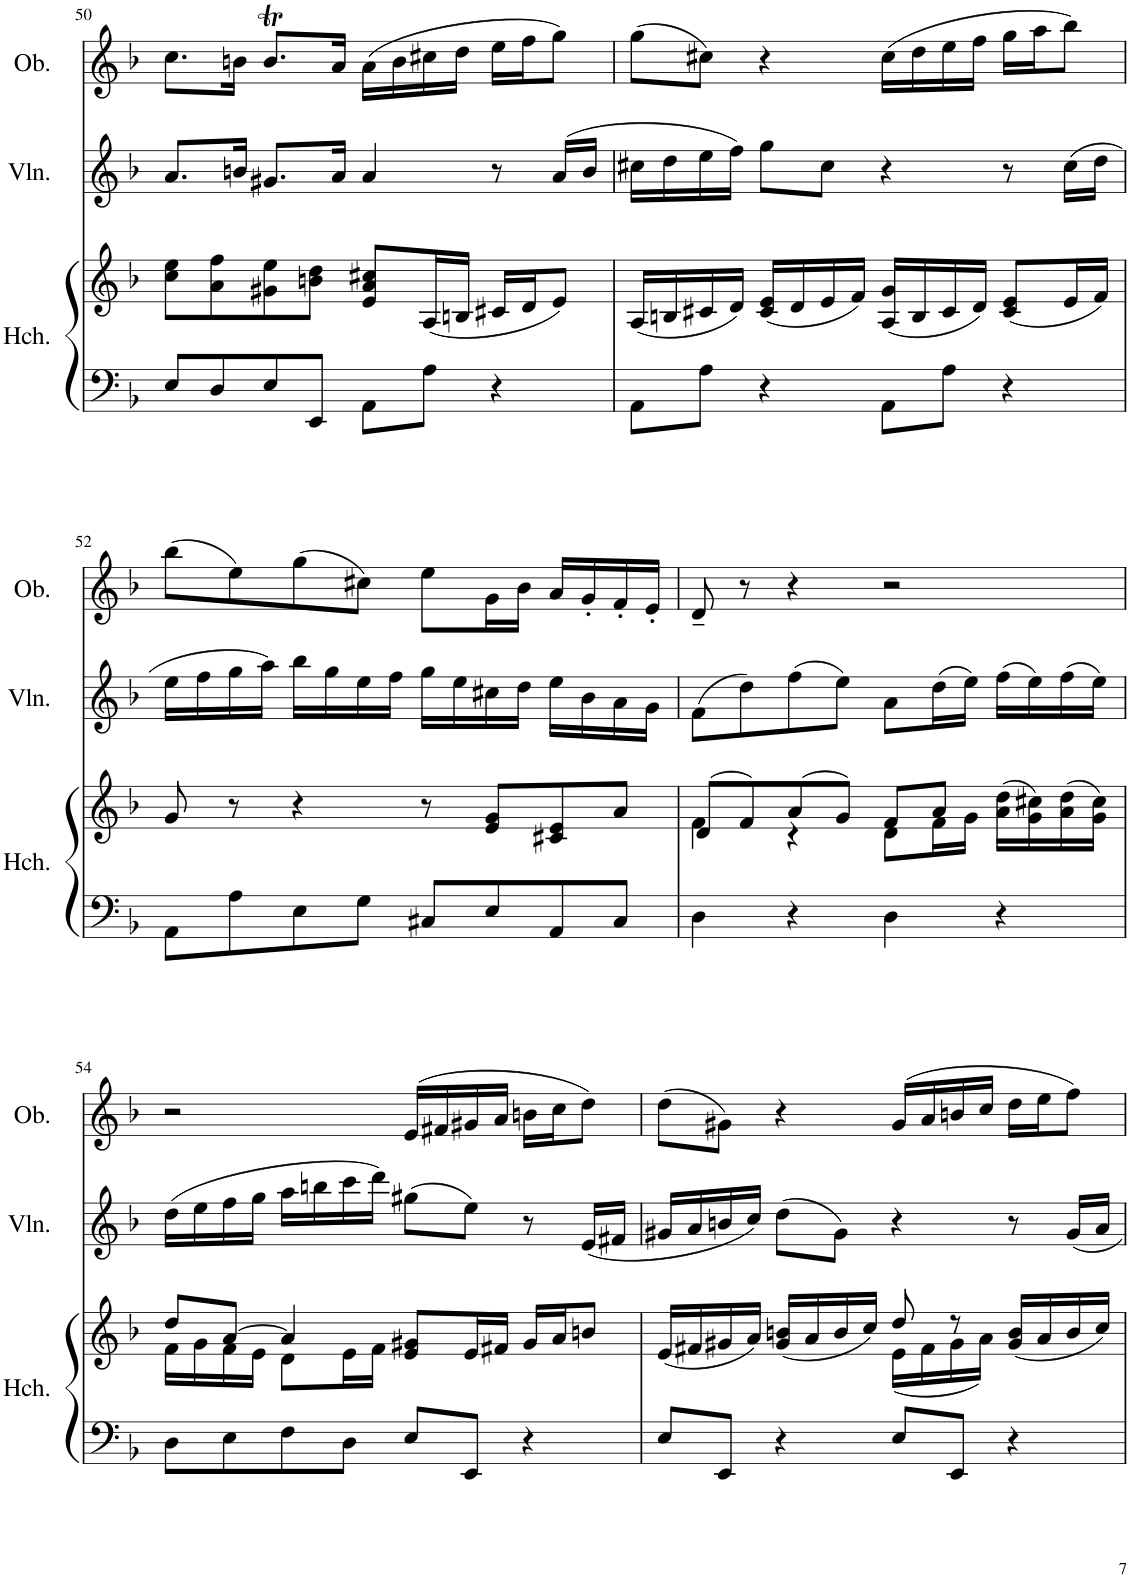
**kern	**kern	**kern	**kern
*part3	*part3	*part2	*part1
*staff4	*staff3	*staff2	*staff1
*I"Harpsichord	*	*I"Violin	*I"Oboe
*I'Hch.	*	*I'Vln.	*I'Ob.
!!LO:PB:g=z
*clefF4	*clefG2	*clefG2	*clefG2
*k[b-]	*k[b-]	*k[b-]	*k[b-]
*M4/4	*M4/4	*M4/4	*M4/4
*met(c)	*met(c)	*met(c)	*met(c)
=50	=50	=50	=50
8E/L	8cc\ 8ee\L	8.a/L	8.cc\L
8D/	8a\ 8ff\	.	.
.	.	16bn/Jk	16bn\Jk
8E/	8g#X\ 8ee\	8.g#X/L	8.bt/L
8EE/J	8bn\ 8dd\J	.	.
.	.	16a/Jk	16a/Jk
8AA\L	8e/ 8a/ 8cc#X/L	4a/	(16a\LL
.	.	.	16b\
8A\J	(16A/L	.	16cc#X\
.	16Bn/JJ	.	16dd\JJ
4r	16c#X/LL	8r	16ee\LL
.	16d/J	.	16ff\J
.	8e/J)	(16a/LL	8gg\J)
.	.	16b/JJ	.
=51	=51	=51	=51
8AA\L	(16A/LL	16cc#X\LL	(8gg\L
.	16Bn/	16dd\	.
8A\J	16c#X/	16ee\	8cc#X\J)
.	16d/JJ)	16ff\JJ)	.
4r	(16c#/ 16e/LL	8gg\L	4r
.	16d/	.	.
.	16e/	8cc#\J	.
.	16f/JJ)	.	.
8AA\L	(16A/ 16g/LL	4r	(16cc#\LL
.	16B/	.	16dd\
8A\J	16c#/	.	16ee\
.	16d/JJ)	.	16ff\JJ
4r	(8c#/ 8e/L	8r	16gg\LL
.	.	.	16aa\J
.	16e/L	(16cc#\LL	8bb-\J)
.	16f/JJ)	16dd\JJ	.
!!LO:LB:g=z
=52	=52	=52	=52
8AA\L	8g/	16ee\LL	(8bb-\L
.	.	16ff\	.
8A\	8r	16gg\	8ee\)
.	.	16aa\JJ)	.
8E\	4r	16bb-\LL	(8gg\
.	.	16gg\	.
8G\J	.	16ee\	8cc#X\J)
.	.	16ff\JJ	.
8C#X/L	8r	16gg\LL	8ee\L
.	.	16ee\	.
8E/	8e/ 8g/L	16cc#X\	16g\L
.	.	16dd\JJ	16b-\JJ
8AA/	8c#X/ 8e/	16ee\LL	16a/LL
.	.	16b-\	16g'/
8C#/J	8a/J	16a\	16f'/
.	.	16g\JJ	16e'/JJ
=53	=53	=53	=53
*	*^	*	*
4D\	(8d/L	4f\	(8f\L	8d~/
.	8f/)	.	8dd\)	8r
4r	(8a/	4r	(8ff\	4r
.	8g/J)	.	8ee\J)	.
4D\	8f/L	8d\L	8a\L	2r
.	8a/J	16f\L	(16dd\L	.
.	.	16g\JJ	16ee\JJ)	.
4r	(16a\ 16dd\LL	4ryy	(16ff\LL	.
.	16g\ 16cc#X\)	.	16ee\)	.
.	(16a\ 16dd\	.	(16ff\	.
.	16g\ 16cc#\JJ)	.	16ee\JJ)	.
!!LO:LB:g=z
=54	=54	=54	=54	=54
8D\L	8dd/L	16f\LL	(16dd\LL	2r
.	.	16g\	16ee\	.
8E\	[8a/J	16f\	16ff\	.
.	.	16e\JJ	16gg\JJ	.
8F\	4a/]	8d\L	16aa\LL	.
.	.	.	16bbn\	.
8D\J	.	16e\L	16ccc\	.
.	.	16f\JJ	16ddd\JJ)	.
8E/L	8e/ 8g#X/L	2ryy	(8gg#X\L	(16e/LL
.	.	.	.	16f#X/
8EE/J	16e/L	.	8ee\J)	16g#X/
.	16f#X/JJ	.	.	16a/JJ
4r	16g#/LL	.	8r	16bn\LL
.	16a/J	.	.	16cc\J
.	8bn/J	.	(16e/LL	8dd\J)
.	.	.	16f#X/JJ	.
=55	=55	=55	=55	=55
8E/L	(16e/LL	2ryy	16g#X/LL	(8dd\L
.	16f#X/	.	16a/	.
8EE/J	16g#X/	.	16bn/	8g#X\J)
.	16a/JJ)	.	16cc/JJ)	.
4r	(16g#/ 16bn/LL	.	(8dd\L	4r
.	16a/	.	.	.
.	16b/	.	8g#\J)	.
.	16cc/JJ)	.	.	.
8E/L	8dd/	(16e\LL	4r	(16g#/LL
.	.	16f#\	.	16a/
8EE/J	8r	16g#\	.	16bn/
.	.	16a\JJ)	.	16cc/JJ
4r	(16g#/ 16b/LL	4ryy	8r	16dd\LL
.	16a/	.	.	16ee\J
.	16b/	.	16g#/LL	8ff\J)
.	16cc/JJ)	.	16a/JJ	.
*	*v	*v	*	*
=	=	=	=
*-	*-	*-	*-
